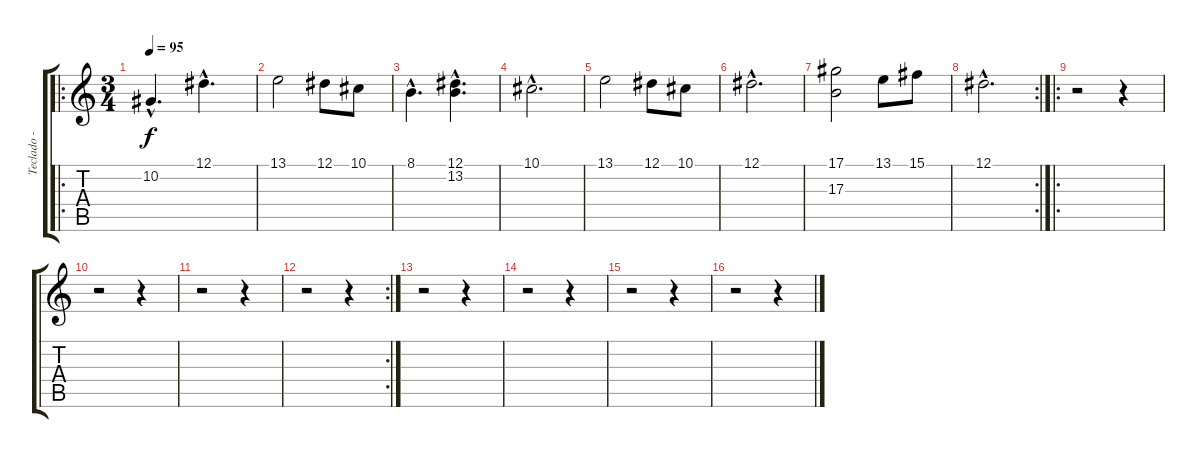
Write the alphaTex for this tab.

\track ("Teclado - Mao Direita" "Teclado - ") {instrument flute}
\staff {score tabs}
\tuning (Eb4 Bb3 Gb3 Db3 Ab2 Eb2) {hide}
\ro
\ts (3 4)
\tempo 95
\clef g2
\ks c
10.2{hac}.4{d dy f instrument flute} 12.1{hac}.4{d} |
13.1.2 12.1.8 10.1.8 |
8.1{hac}.4{d} (12.1{hac} 13.2{hac}).4{d} |
10.1{hac}.2{d} |
13.1.2 12.1.8 10.1.8 |
12.1{hac}.2{d} |
(17.1 17.3).2 13.1.8 15.1.8 |
\rc 2
12.1{hac}.2{d} |
\ro
r.2 r.4 |
r.2 r.4 |
r.2 r.4 |
\rc 2
r.2 r.4 |
r.2 r.4 |
r.2 r.4 |
r.2 r.4 |
r.2 r.4
